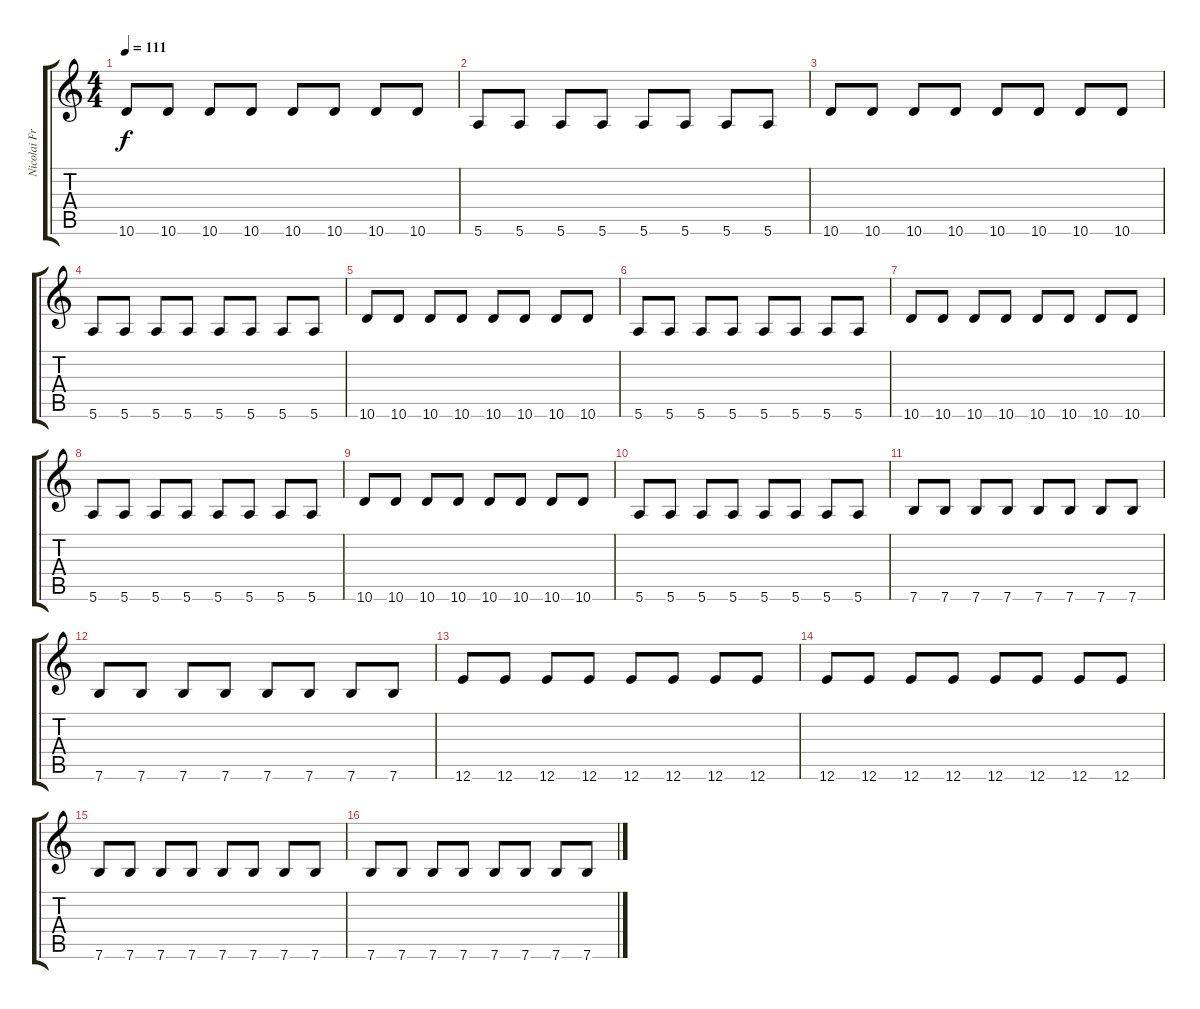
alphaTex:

\track ("Nicolai Fraiture" "Nicolai Fr") {instrument electricbasspick}
\staff {score tabs}
\tuning (E4 B3 G3 D3 A2 E2) {hide}
\ts (4 4)
\tempo 111
\clef g2
\ks c
10.6.8{dy f} 10.6.8 10.6.8 10.6.8 10.6.8 10.6.8 10.6.8 10.6.8 |
5.6.8 5.6.8 5.6.8 5.6.8 5.6.8 5.6.8 5.6.8 5.6.8 |
10.6.8 10.6.8 10.6.8 10.6.8 10.6.8 10.6.8 10.6.8 10.6.8 |
5.6.8 5.6.8 5.6.8 5.6.8 5.6.8 5.6.8 5.6.8 5.6.8 |
10.6.8 10.6.8 10.6.8 10.6.8 10.6.8 10.6.8 10.6.8 10.6.8 |
5.6.8 5.6.8 5.6.8 5.6.8 5.6.8 5.6.8 5.6.8 5.6.8 |
10.6.8 10.6.8 10.6.8 10.6.8 10.6.8 10.6.8 10.6.8 10.6.8 |
5.6.8 5.6.8 5.6.8 5.6.8 5.6.8 5.6.8 5.6.8 5.6.8 |
10.6.8 10.6.8 10.6.8 10.6.8 10.6.8 10.6.8 10.6.8 10.6.8 |
5.6.8 5.6.8 5.6.8 5.6.8 5.6.8 5.6.8 5.6.8 5.6.8 |
7.6.8 7.6.8 7.6.8 7.6.8 7.6.8 7.6.8 7.6.8 7.6.8 |
7.6.8 7.6.8 7.6.8 7.6.8 7.6.8 7.6.8 7.6.8 7.6.8 |
12.6.8 12.6.8 12.6.8 12.6.8 12.6.8 12.6.8 12.6.8 12.6.8 |
12.6.8 12.6.8 12.6.8 12.6.8 12.6.8 12.6.8 12.6.8 12.6.8 |
7.6.8 7.6.8 7.6.8 7.6.8 7.6.8 7.6.8 7.6.8 7.6.8 |
7.6.8 7.6.8 7.6.8 7.6.8 7.6.8 7.6.8 7.6.8 7.6.8
